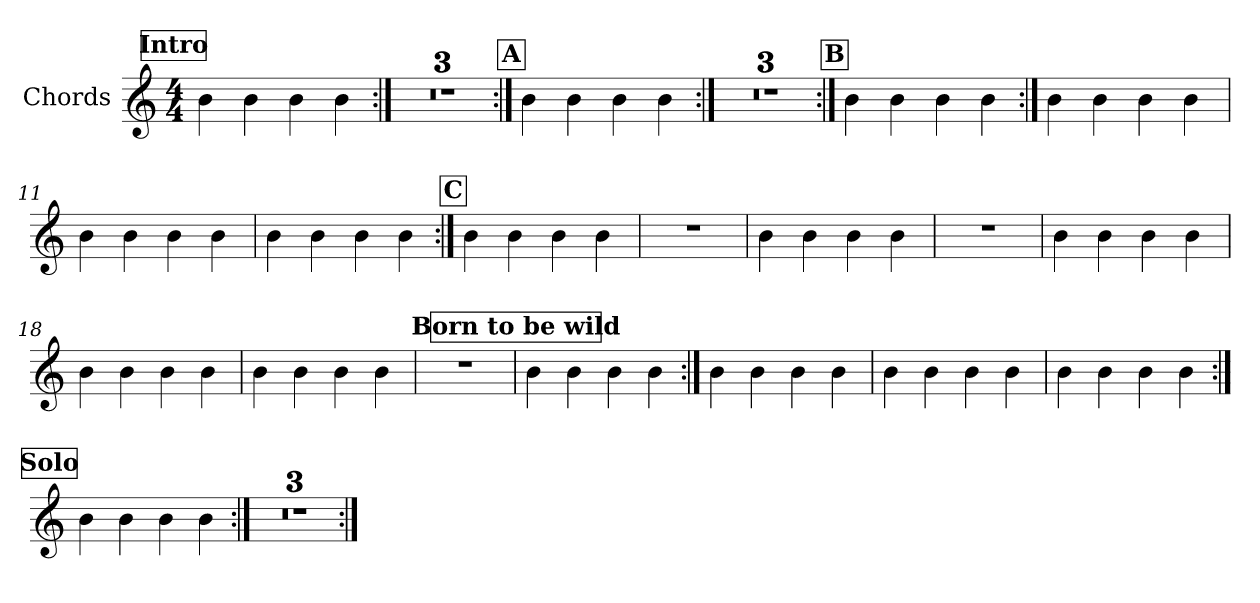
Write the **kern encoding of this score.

**kern
*part1
*staff1
*I"Chords
*clefG2
*k[]
*C:
*M4/4
!!LO:REH:place=s1:a:B:fs=12:t=Intro
=1
4b
4b
4b
4b
=2:|!
1r
=3
1r
=4
1r
!!LO:LB:g=z
!!LO:REH:place=s1:a:B:fs=12:t=A
=5:|!
4b
4b
4b
4b
=6:|!
1r
=7
1r
=8
1r
!!LO:LB:g=z
!!LO:REH:place=s1:a:B:fs=12:t=B
=9:|!
4b
4b
4b
4b
=10:|!
4b
4b
4b
4b
=11
4b
4b
4b
4b
=12
4b
4b
4b
4b
!!LO:LB:g=z
!!LO:REH:place=s1:a:B:fs=12:t=C
=13:|!
4b
4b
4b
4b
=14
1r
=15
4b
4b
4b
4b
=16
1r
!!LO:LB:g=z
=17
4b
4b
4b
4b
=18
4b
4b
4b
4b
=19
4b
4b
4b
4b
=20
1r
!!LO:LB:g=z
!!LO:REH:place=s1:a:B:fs=12:t=Born to be wild
=21
4b
4b
4b
4b
=22:|!
4b
4b
4b
4b
=23
4b
4b
4b
4b
=24
4b
4b
4b
4b
!!LO:LB:g=z
!!LO:REH:place=s1:a:B:fs=12:t=Solo
=25:|!
4b
4b
4b
4b
=26:|!
1r
=27
1r
=28
1r
=:|!
*-
